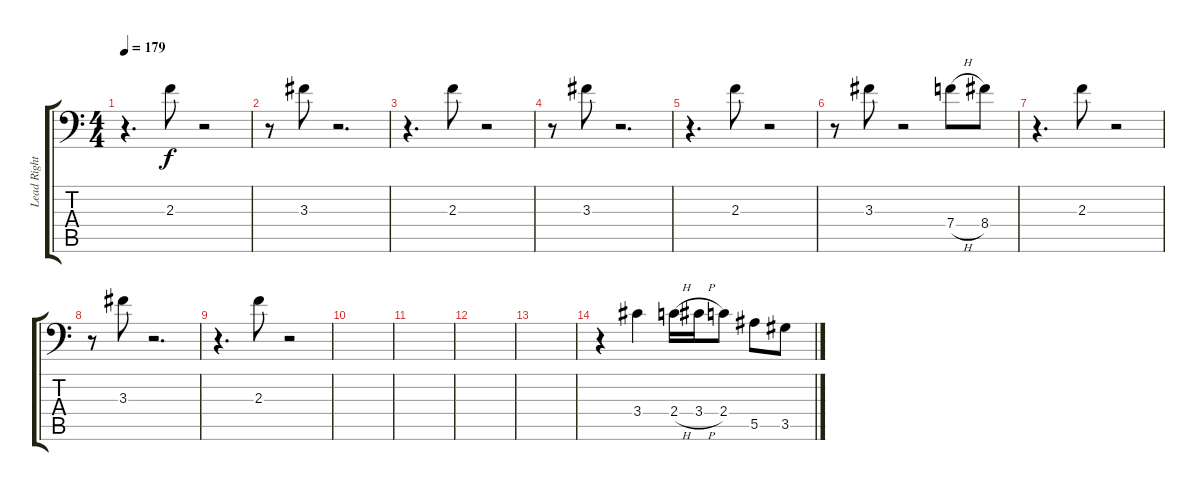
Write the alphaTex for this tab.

\track ("Lead Right 1" "Lead Right") {instrument distortionguitar}
\staff {score tabs}
\tuning (C4 G3 Eb3 Bb2 F2 Bb1) {hide}
\ts (4 4)
\tempo 179
\clef f4
\ks c
r.4{d dy f volume 8 balance 3} 2.3.8 r.2 |
r.8 3.3.8 r.2{d} |
r.4{d volume 16 balance 0} 2.3.8 r.2 |
r.8 3.3.8 r.2{d} |
r.4{d} 2.3.8 r.2 |
r.8 3.3.8 r.2 7.4{h}.8 8.4.8 |
r.4{d} 2.3.8 r.2 |
r.8 3.3.8 r.2{d} |
r.4{d} 2.3.8 r.2 |
|
|
|
|
r.4 3.4.4 2.4{h}.16 3.4{h}.16 2.4.8 5.5.8 3.5.8
